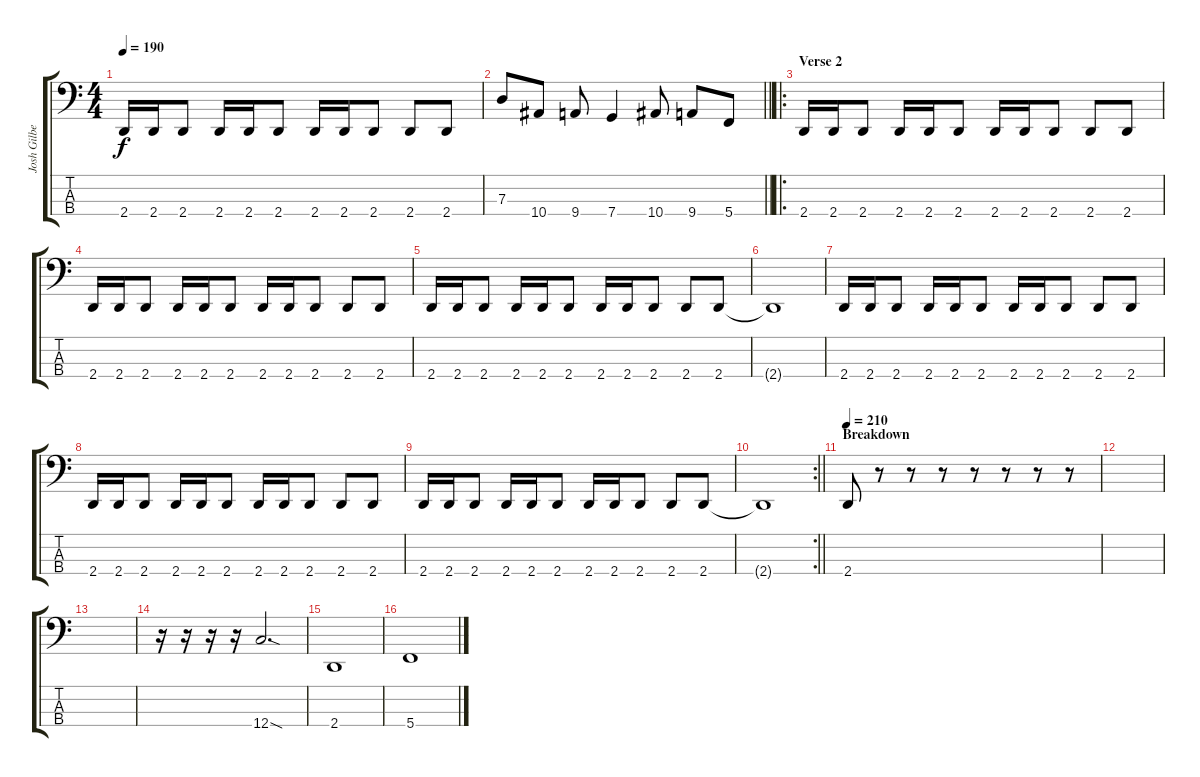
\track ("Josh Gilbert" "Josh Gilbe") {instrument electricbassfinger}
\staff {score tabs}
\tuning (F2 C2 G1 C1) {hide}
\ts (4 4)
\tempo 190
\clef f4
\ks c
2.4.16{dy f} 2.4.16 2.4.8 2.4.16 2.4.16 2.4.8 2.4.16 2.4.16 2.4.8 2.4.8 2.4.8 |
\barLineRight lightlight
7.3.8 10.4.8 9.4.8 7.4.4 10.4.8 9.4.8 5.4.8 |
\ro
\section ("" "Verse 2")
2.4.16 2.4.16 2.4.8 2.4.16 2.4.16 2.4.8 2.4.16 2.4.16 2.4.8 2.4.8 2.4.8 |
2.4.16 2.4.16 2.4.8 2.4.16 2.4.16 2.4.8 2.4.16 2.4.16 2.4.8 2.4.8 2.4.8 |
2.4.16 2.4.16 2.4.8 2.4.16 2.4.16 2.4.8 2.4.16 2.4.16 2.4.8 2.4.8 2.4.8 |
2.4{t}.1 |
2.4.16 2.4.16 2.4.8 2.4.16 2.4.16 2.4.8 2.4.16 2.4.16 2.4.8 2.4.8 2.4.8 |
2.4.16 2.4.16 2.4.8 2.4.16 2.4.16 2.4.8 2.4.16 2.4.16 2.4.8 2.4.8 2.4.8 |
2.4.16 2.4.16 2.4.8 2.4.16 2.4.16 2.4.8 2.4.16 2.4.16 2.4.8 2.4.8 2.4.8 |
\rc 2
\barLineRight lightlight
2.4{t}.1 |
\section ("" "Breakdown")
\tempo 210
2.4.8 r.8 r.8 r.8 r.8 r.8 r.8 r.8 |
|
|
r.16 r.16 r.16 r.16 12.4{sod}.2{d} |
2.4.1 |
5.4.1
